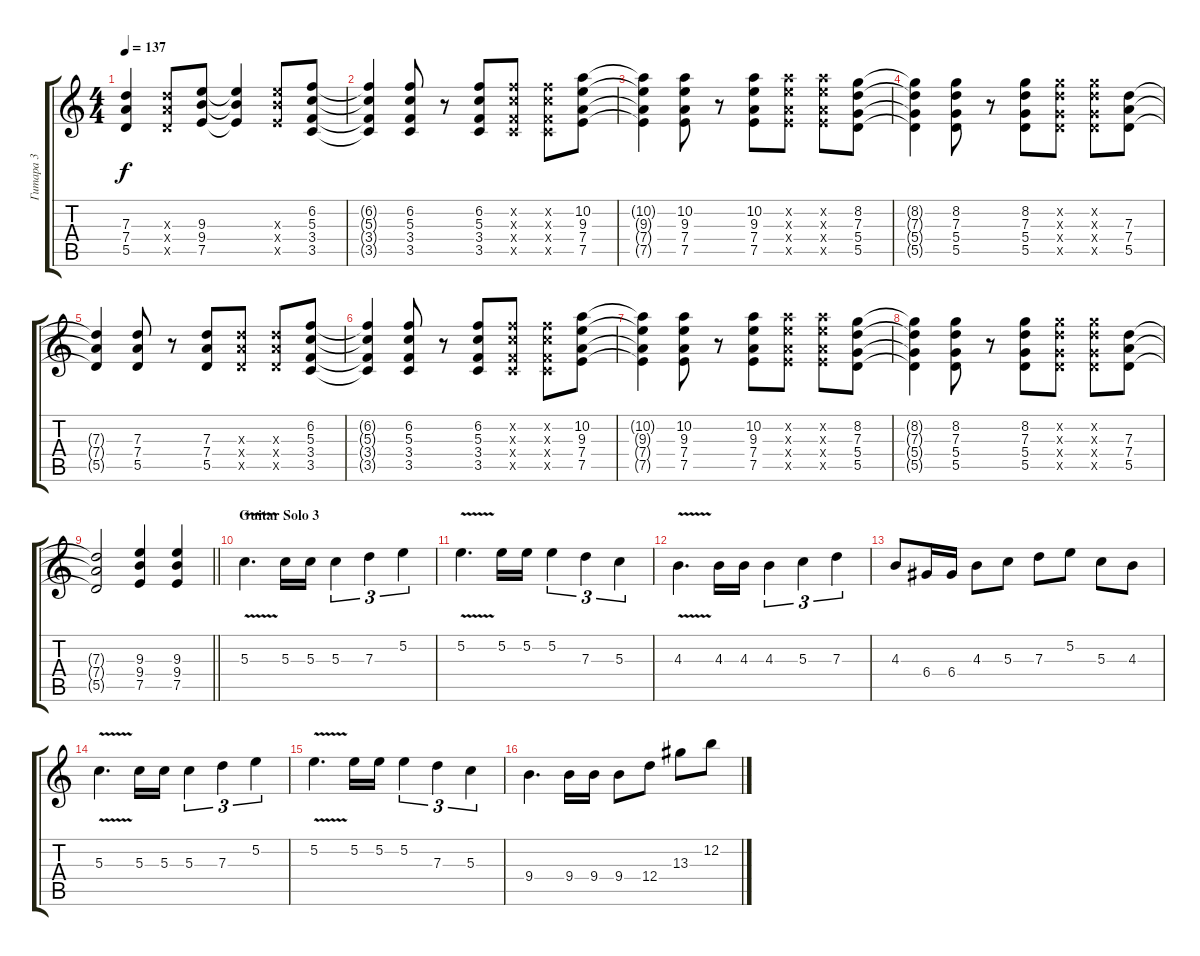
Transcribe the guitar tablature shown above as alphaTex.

\track ("Гитара 3" "Гитара 3") {instrument distortionguitar}
\staff {score tabs}
\tuning (E4 B3 G3 D3 A2 E2) {hide}
\ts (4 4)
\tempo 137
\clef g2
\ks aminor
(7.3{t} 7.4{t} 5.5{t}).4{dy f} (7.3{x} 7.4{x} 5.5{x}).8 (9.3 9.4 7.5).8 (9.3{t} 9.4{t} 7.5{t}).4 (9.3{x} 9.4{x} 7.5{x}).8 (6.2 5.3 3.4 3.5).8 |
(6.2{t} 5.3{t} 3.4{t} 3.5{t}).4 (6.2 5.3 3.4 3.5).8 r.8 (6.2 5.3 3.4 3.5).8 (6.2{x} 5.3{x} 3.4{x} 3.5{x}).8 (6.2{x} 5.3{x} 3.4{x} 3.5{x}).8 (10.2 9.3 7.4 7.5).8 |
(10.2{t} 9.3{t} 7.4{t} 7.5{t}).4 (10.2 9.3 7.4 7.5).8 r.8 (10.2 9.3 7.4 7.5).8 (10.2{x} 9.3{x} 7.4{x} 7.5{x}).8 (10.2{x} 9.3{x} 7.4{x} 7.5{x}).8 (8.2 7.3 5.4 5.5).8 |
(8.2{t} 7.3{t} 5.4{t} 5.5{t}).4 (8.2 7.3 5.4 5.5).8 r.8 (8.2 7.3 5.4 5.5).8 (8.2{x} 7.3{x} 5.4{x} 5.5{x}).8 (8.2{x} 7.3{x} 5.4{x} 5.5{x}).8 (7.3 7.4 5.5).8 |
(7.3{t} 7.4{t} 5.5{t}).4 (7.3 7.4 5.5).8 r.8 (7.3 7.4 5.5).8 (7.3{x} 7.4{x} 5.5{x}).8 (7.3{x} 7.4{x} 5.5{x}).8 (6.2 5.3 3.4 3.5).8 |
(6.2{t} 5.3{t} 3.4{t} 3.5{t}).4 (6.2 5.3 3.4 3.5).8 r.8 (6.2 5.3 3.4 3.5).8 (6.2{x} 5.3{x} 3.4{x} 3.5{x}).8 (6.2{x} 5.3{x} 3.4{x} 3.5{x}).8 (10.2 9.3 7.4 7.5).8 |
(10.2{t} 9.3{t} 7.4{t} 7.5{t}).4 (10.2 9.3 7.4 7.5).8 r.8 (10.2 9.3 7.4 7.5).8 (10.2{x} 9.3{x} 7.4{x} 7.5{x}).8 (10.2{x} 9.3{x} 7.4{x} 7.5{x}).8 (8.2 7.3 5.4 5.5).8 |
(8.2{t} 7.3{t} 5.4{t} 5.5{t}).4 (8.2 7.3 5.4 5.5).8 r.8 (8.2 7.3 5.4 5.5).8 (8.2{x} 7.3{x} 5.4{x} 5.5{x}).8 (8.2{x} 7.3{x} 5.4{x} 5.5{x}).8 (7.3 7.4 5.5).8 |
\barLineRight lightlight
(7.3{t} 7.4{t} 5.5{t}).2 (9.3 9.4 7.5).4 (9.3 9.4 7.5).4 |
\section ("" "Guitar Solo 3")
5.3{v}.4{d} 5.3.16 5.3.16 5.3.4{tu (3 2)} 7.3.4{tu (3 2)} 5.2.4{tu (3 2)} |
5.2{v}.4{d} 5.2.16 5.2.16 5.2.4{tu (3 2)} 7.3.4{tu (3 2)} 5.3.4{tu (3 2)} |
4.3{v}.4{d} 4.3.16 4.3.16 4.3.4{tu (3 2)} 5.3.4{tu (3 2)} 7.3.4{tu (3 2)} |
4.3.8 6.4.16 6.4.16 4.3.8 5.3.8 7.3.8 5.2.8 5.3.8 4.3.8 |
5.3{v}.4{d} 5.3.16 5.3.16 5.3.4{tu (3 2)} 7.3.4{tu (3 2)} 5.2.4{tu (3 2)} |
5.2{v}.4{d} 5.2.16 5.2.16 5.2.4{tu (3 2)} 7.3.4{tu (3 2)} 5.3.4{tu (3 2)} |
9.4.4{d} 9.4.16 9.4.16 9.4.8 12.4.8 13.3.8 12.2.8
